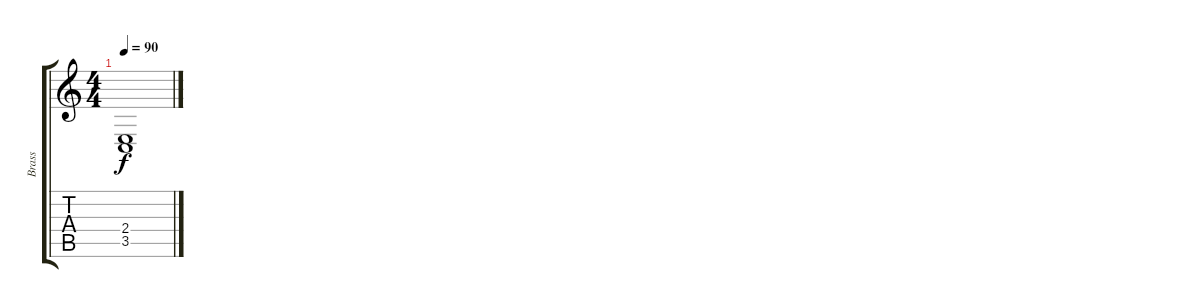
\track ("Brass" "Brass") {instrument brasssection}
\staff {score tabs}
\tuning (E4 B3 G3 D3 A2 E2) {hide}
\ts (4 4)
\tempo 90
\clef g2
\ks c
(2.4 3.5).1{dy f}
